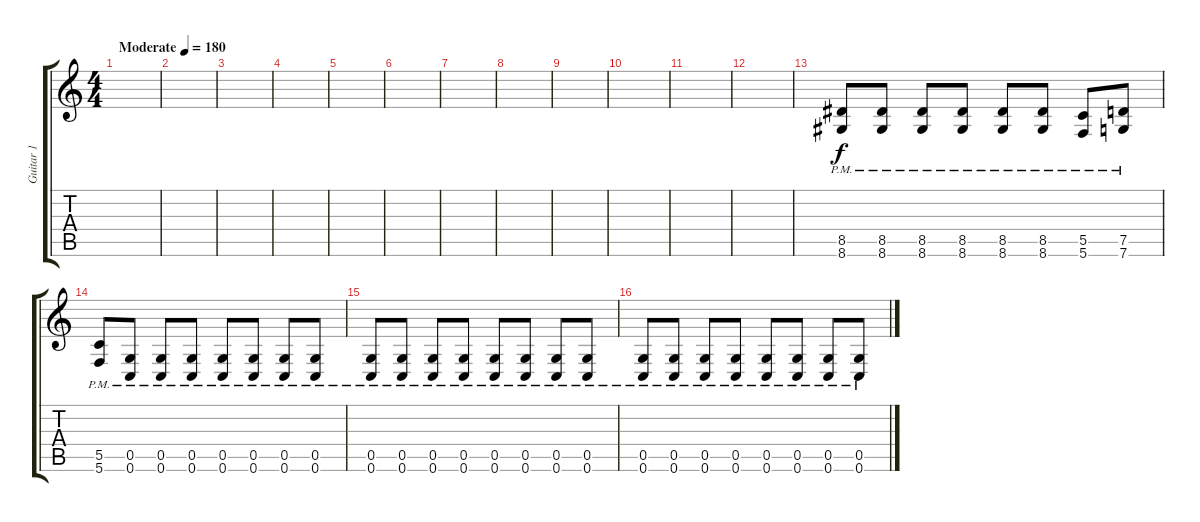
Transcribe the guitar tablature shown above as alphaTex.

\track ("Guitar 1" "Guitar 1") {instrument distortionguitar}
\staff {score tabs}
\tuning (D4 A3 F3 C3 G2 C2) {hide}
\ts (4 4)
\tempo (180 "Moderate")
\clef g2
\ks c
|
|
|
|
|
|
|
|
|
|
|
|
(8.5{pm} 8.6{pm}).8 (8.5{pm} 8.6{pm}).8 (8.5{pm} 8.6{pm}).8 (8.5{pm} 8.6{pm}).8 (8.5{pm} 8.6{pm}).8 (8.5{pm} 8.6{pm}).8 (5.5{pm} 5.6{pm}).8 (7.5{pm} 7.6{pm}).8 |
(5.5{pm} 5.6{pm}).8 (0.5{pm} 0.6{pm}).8 (0.5{pm} 0.6{pm}).8 (0.5{pm} 0.6{pm}).8 (0.5{pm} 0.6{pm}).8 (0.5{pm} 0.6{pm}).8 (0.5{pm} 0.6{pm}).8 (0.5{pm} 0.6{pm}).8 |
(0.5{pm} 0.6{pm}).8 (0.5{pm} 0.6{pm}).8 (0.5{pm} 0.6{pm}).8 (0.5{pm} 0.6{pm}).8 (0.5{pm} 0.6{pm}).8 (0.5{pm} 0.6{pm}).8 (0.5{pm} 0.6{pm}).8 (0.5{pm} 0.6{pm}).8 |
(0.5{pm} 0.6{pm}).8 (0.5{pm} 0.6{pm}).8 (0.5{pm} 0.6{pm}).8 (0.5{pm} 0.6{pm}).8 (0.5{pm} 0.6{pm}).8 (0.5{pm} 0.6{pm}).8 (0.5{pm} 0.6{pm}).8 (0.5{pm} 0.6{pm}).8
